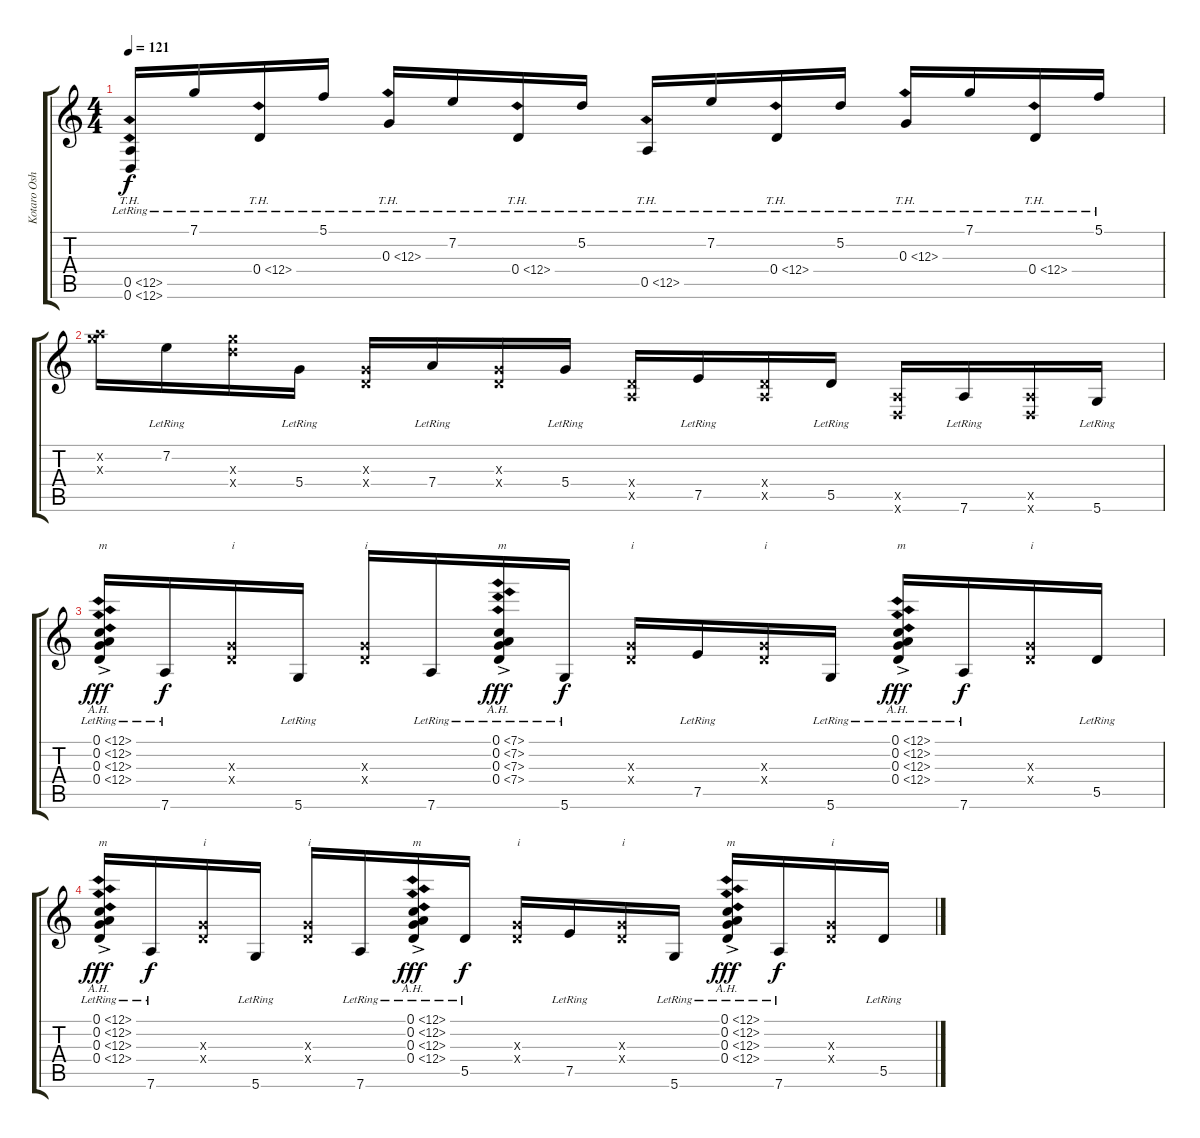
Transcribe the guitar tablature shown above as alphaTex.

\track ("Kotaro Oshio" "Kotaro Osh") {instrument acousticguitarsteel}
\staff {score tabs}
\tuning (C4 A3 G3 D3 A2 D2) {hide}
\ts (4 4)
\tempo 121
\clef g2
\ks c
(0.5{th 12 lr} 0.6{th 12 lr}).16{dy f} 7.1{lr}.16 0.4{th 12 lr}.16 5.1{lr}.16 0.3{th 12 lr}.16 7.2{lr}.16 0.4{th 12 lr}.16 5.2{lr}.16 0.5{th 12 lr}.16 7.2{lr}.16 0.4{th 12 lr}.16 5.2{lr}.16 0.3{th 12 lr}.16 7.1{lr}.16 0.4{th 12 lr}.16 5.1{lr}.16 |
(12.2{x} 12.3{x}).16 7.2{lr}.16 (12.3{x} 12.4{x}).16 5.4{lr}.16 (0.3{x} 0.4{x}).16 7.4{lr}.16 (0.3{x} 0.4{x}).16 5.4{lr}.16 (0.4{x} 0.5{x}).16 7.5{lr}.16 (0.4{x} 0.5{x}).16 5.5{lr}.16 (0.5{x} 0.6{x}).16 7.6{lr}.16 (0.5{x} 0.6{x}).16 5.6{lr}.16 |
(0.1{ah 12 ac lr} 0.2{ah 12 lr} 0.3{ah 12 lr} 0.4{ah 12 lr}).16{txt "m" dy fff} 7.6{lr}.16{dy f} (0.3{x} 0.4{x}).16{txt "i"} 5.6{lr}.16 (0.3{x} 0.4{x}).16{txt "i"} 7.6{lr}.16 (0.1{ah 7 ac lr} 0.2{ah 7 ac lr} 0.3{ah 7 lr} 0.4{ah 7 lr}).16{txt "m" dy fff} 5.6{lr}.16{dy f} (0.3{x} 0.4{x}).16{txt "i"} 7.5{lr}.16 (0.3{x} 0.4{x}).16{txt "i"} 5.6{lr}.16 (0.1{ah 12 lr} 0.2{ah 12 ac lr} 0.3{ah 12 lr} 0.4{ah 12 lr}).16{txt "m" dy fff} 7.6{lr}.16{dy f} (0.3{x} 0.4{x}).16{txt "i"} 5.5{lr}.16 |
(0.1{ah 12 lr} 0.2{ah 12 lr} 0.3{ah 12 lr} 0.4{ah 12 ac lr}).16{txt "m" dy fff} 7.6{lr}.16{dy f} (0.3{x} 0.4{x}).16{txt "i"} 5.6{lr}.16 (0.3{x} 0.4{x}).16{txt "i"} 7.6{lr}.16 (0.1{ah 12 lr} 0.2{ah 12 lr} 0.3{ah 12 lr} 0.4{ah 12 ac lr}).16{txt "m" dy fff} 5.5{lr}.16{dy f} (0.3{x} 0.4{x}).16{txt "i"} 7.5{lr}.16 (0.3{x} 0.4{x}).16{txt "i"} 5.6{lr}.16 (0.1{ah 12 ac lr} 0.2{ah 12 ac lr} 0.3{ah 12 ac lr} 0.4{ah 12 ac lr}).16{txt "m" dy fff} 7.6{lr}.16{dy f} (0.3{x} 0.4{x}).16{txt "i"} 5.5{lr}.16
